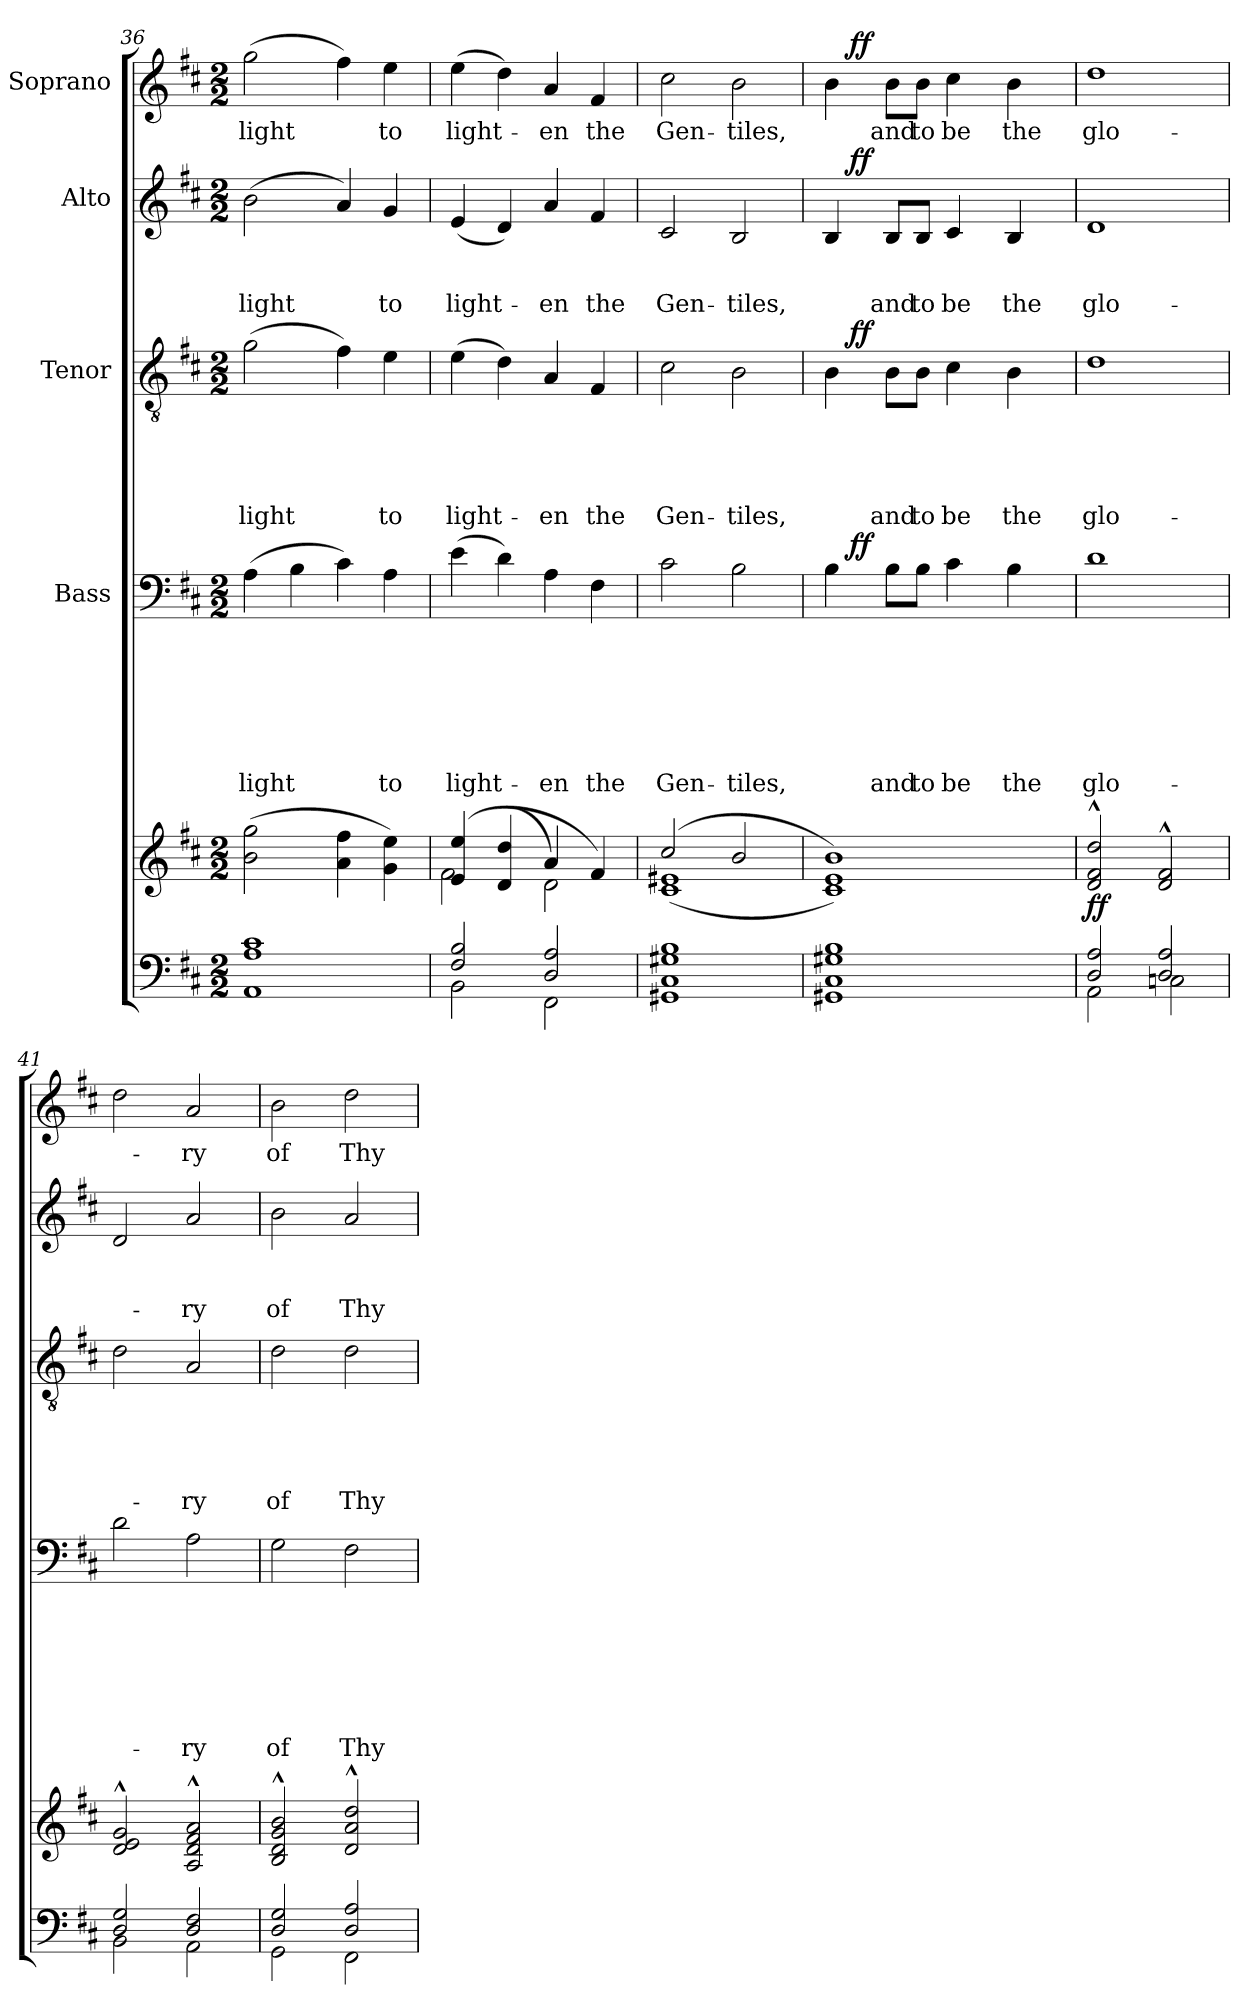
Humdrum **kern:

**kern	**kern	**dynam	**kern	**text	**text	**text	**text	**text	**text	**text	**dynam	**kern	**text	**text	**text	**text	**text	**dynam	**kern	**text	**text	**text	**dynam	**kern	**text	**dynam
*part5	*part5	*part5	*part4	*part4	*part4	*part4	*part4	*part4	*part4	*part4	*part4	*part3	*part3	*part3	*part3	*part3	*part3	*part3	*part2	*part2	*part2	*part2	*part2	*part1	*part1	*part1
*staff6	*staff5	*staff5/6	*staff4	*staff4	*staff4	*staff4	*staff4	*staff4	*staff4	*staff4	*staff4	*staff3	*staff3	*staff3	*staff3	*staff3	*staff3	*staff3	*staff2	*staff2	*staff2	*staff2	*staff2	*staff1	*staff1	*staff1
*	*	*	*I"Bass	*	*	*	*	*	*	*	*	*I"Tenor	*	*	*	*	*	*	*I"Alto	*	*	*	*	*I"Soprano	*	*
*clefF4	*clefG2	*	*clefF4	*	*	*	*	*	*	*	*	*clefGv2	*	*	*	*	*	*	*clefG2	*	*	*	*	*clefG2	*	*
*k[f#c#]	*k[f#c#]	*	*k[f#c#]	*	*	*	*	*	*	*	*	*k[f#c#]	*	*	*	*	*	*	*k[f#c#]	*	*	*	*	*k[f#c#]	*	*
*D:	*D:	*	*D:	*	*	*	*	*	*	*	*	*D:	*	*	*	*	*	*	*D:	*	*	*	*	*D:	*	*
*M2/2	*M2/2	*	*M2/2	*	*	*	*	*	*	*	*	*M2/2	*	*	*	*	*	*	*M2/2	*	*	*	*	*M2/2	*	*
=36	=36	=36	=36	=36	=36	=36	=36	=36	=36	=36	=36	=36	=36	=36	=36	=36	=36	=36	=36	=36	=36	=36	=36	=36	=36	=36
!	!	!	!	!	!	!	!	!	!	!LO:LY:b	!	!	!	!	!	!	!LO:LY:b	!	!	!	!	!LO:LY:b	!	!	!LO:LY:b	!
1AA 1A 1c#	(>2b\ 2gg\	.	(>4A\	.	.	.	.	.	.	light	.	(>2g\	.	.	.	.	light	.	(>2b\	.	.	light	.	(>2gg\	light	.
.	.	.	4B\	.	.	.	.	.	.	.	.	.	.	.	.	.	.	.	.	.	.	.	.	.	.	.
.	4a\ 4ff#\	.	4c#\)	.	.	.	.	.	.	.	.	4f#\)	.	.	.	.	.	.	4a/)	.	.	.	.	4ff#\)	.	.
!	!	!	!	!	!	!	!	!	!	!LO:LY:b	!	!	!	!	!	!	!LO:LY:b	!	!	!	!	!LO:LY:b	!	!	!LO:LY:b	!
.	4g\ 4ee\)	.	4A\	.	.	.	.	.	.	to	.	4e\	.	.	.	.	to	.	4g/	.	.	to	.	4ee\	to	.
=37	=37	=37	=37	=37	=37	=37	=37	=37	=37	=37	=37	=37	=37	=37	=37	=37	=37	=37	=37	=37	=37	=37	=37	=37	=37	=37
*^	*^	*	*	*	*	*	*	*	*	*	*	*	*	*	*	*	*	*	*	*	*	*	*	*	*	*
!	!	!	!	!	!	!	!	!	!	!	!	!LO:LY:b	!	!	!	!	!	!	!LO:LY:b	!	!	!	!	!LO:LY:b	!	!	!LO:LY:b	!
2F#/ 2B/	2BB\	(4e/ 4ee/	2f#\	.	(>4e\	.	.	.	.	.	.	light-	.	(>4e\	.	.	.	.	light-	.	(<4e/	.	.	light-	.	(>4ee\	light-	.
.	.	(<4d/ 4dd/	.	.	4d\)	.	.	.	.	.	.	.	.	4d\)	.	.	.	.	.	.	4d/)	.	.	.	.	4dd\)	.	.
!	!	!	!	!	!	!	!	!	!	!	!	!LO:LY:b	!	!	!	!	!	!	!LO:LY:b	!	!	!	!	!LO:LY:b	!	!	!LO:LY:b	!
2D/ 2A/	2FF#\	4a/	2d\)	.	4A\	.	.	.	.	.	.	-en	.	4A/	.	.	.	.	-en	.	4a/	.	.	-en	.	4a/	-en	.
!	!	!	!	!	!	!	!	!	!	!	!	!LO:LY:b	!	!	!	!	!	!	!LO:LY:b	!	!	!	!	!LO:LY:b	!	!	!LO:LY:b	!
.	.	4f#/)	.	.	4F#\	.	.	.	.	.	.	the	.	4F#/	.	.	.	.	the	.	4f#/	.	.	the	.	4f#/	the	.
*v	*v	*	*	*	*	*	*	*	*	*	*	*	*	*	*	*	*	*	*	*	*	*	*	*	*	*	*	*
!!LO:LB:g=z
=38	=38	=38	=38	=38	=38	=38	=38	=38	=38	=38	=38	=38	=38	=38	=38	=38	=38	=38	=38	=38	=38	=38	=38	=38	=38	=38	=38
!	!	!	!	!	!	!	!	!	!	!	!LO:LY:b	!	!	!	!	!	!	!LO:LY:b	!	!	!	!	!LO:LY:b	!	!	!LO:LY:b	!
1GG#X 1C# 1G#X 1B	(2cc#/	(<1c# 1e#X	.	2c#\	.	.	.	.	.	.	Gen-	.	2c#\	.	.	.	.	Gen-	.	2c#/	.	.	Gen-	.	2cc#\	Gen-	.
!	!	!	!	!	!	!	!	!	!	!	!LO:LY:b	!	!	!	!	!	!	!LO:LY:b	!	!	!	!	!LO:LY:b	!	!	!LO:LY:b	!
.	2b/	.	.	2B\	.	.	.	.	.	.	-tiles,	.	2B\	.	.	.	.	-tiles,	.	2B/	.	.	-tiles,	.	2b\	-tiles,	.
*	*v	*v	*	*	*	*	*	*	*	*	*	*	*	*	*	*	*	*	*	*	*	*	*	*	*	*	*
=39	=39	=39	=39	=39	=39	=39	=39	=39	=39	=39	=39	=39	=39	=39	=39	=39	=39	=39	=39	=39	=39	=39	=39	=39	=39	=39
*	*	*	*^	*	*	*	*	*	*	*	*	*^	*	*	*	*	*	*	*^	*	*	*	*	*^	*	*
1GG# 1C# 1G# 1B	1c# 1e 1b))	.	4B\	16.ryy	.	.	.	.	.	.	.	.	4B\	16.ryy	.	.	.	.	.	.	4B/	16.ryy	.	.	.	.	4b\	16.ryy	.	.
!	!	!	!	!	!	!	!	!	!	!	!	!LO:DY:a	!	!	!	!	!	!	!	!LO:DY:a	!	!	!	!	!	!LO:DY:a	!	!	!	!LO:DY:a
.	.	.	.	2ryy	.	.	.	.	.	.	.	ff	.	2ryy	.	.	.	.	.	ff	.	2ryy	.	.	.	ff	.	2ryy	.	ff
!	!	!	!	!	!	!	!	!	!	!	!LO:LY:b	!	!	!	!	!	!	!	!LO:LY:b	!	!	!	!	!	!LO:LY:b	!	!	!	!LO:LY:b	!
.	.	.	8B\L	.	.	.	.	.	.	.	and	.	8B\L	.	.	.	.	.	and	.	8B/L	.	.	.	and	.	8b\L	.	and	.
!	!	!	!	!	!	!	!	!	!	!	!LO:LY:b	!	!	!	!	!	!	!	!LO:LY:b	!	!	!	!	!	!LO:LY:b	!	!	!	!LO:LY:b	!
.	.	.	8B\J	.	.	.	.	.	.	.	to	.	8B\J	.	.	.	.	.	to	.	8B/J	.	.	.	to	.	8b\J	.	to	.
!	!	!	!	!	!	!	!	!	!	!	!LO:LY:b	!	!	!	!	!	!	!	!LO:LY:b	!	!	!	!	!	!LO:LY:b	!	!	!	!LO:LY:b	!
.	.	.	4c#\	.	.	.	.	.	.	.	be	.	4c#\	.	.	.	.	.	be	.	4c#/	.	.	.	be	.	4cc#\	.	be	.
.	.	.	.	4ryy	.	.	.	.	.	.	.	.	.	4ryy	.	.	.	.	.	.	.	4ryy	.	.	.	.	.	4ryy	.	.
!	!	!	!	!	!	!	!	!	!	!	!LO:LY:b	!	!	!	!	!	!	!	!LO:LY:b	!	!	!	!	!	!LO:LY:b	!	!	!	!LO:LY:b	!
.	.	.	4B\	.	.	.	.	.	.	.	the	.	4B\	.	.	.	.	.	the	.	4B/	.	.	.	the	.	4b\	.	the	.
.	.	.	.	8ryy	.	.	.	.	.	.	.	.	.	8ryy	.	.	.	.	.	.	.	8ryy	.	.	.	.	.	8ryy	.	.
.	.	.	.	32ryy	.	.	.	.	.	.	.	.	.	32ryy	.	.	.	.	.	.	.	32ryy	.	.	.	.	.	32ryy	.	.
=40	=40	=40	=40	=40	=40	=40	=40	=40	=40	=40	=40	=40	=40	=40	=40	=40	=40	=40	=40	=40	=40	=40	=40	=40	=40	=40	=40	=40	=40	=40
*^	*	*	*	*	*	*	*	*	*	*	*	*	*	*	*	*	*	*	*	*	*	*	*	*	*	*	*	*	*	*
!	!	!	!LO:DY:b	!	!	!	!	!	!	!	!	!LO:LY:b	!	!	!	!	!	!	!	!LO:LY:b	!	!	!	!	!	!LO:LY:b	!	!	!	!LO:LY:b	!
*	*	*	*	*v	*v	*	*	*	*	*	*	*	*	*	*	*	*	*	*	*	*	*v	*v	*	*	*	*	*v	*v	*	*
*	*	*	*	*	*	*	*	*	*	*	*	*	*v	*v	*	*	*	*	*	*	*	*	*	*	*	*	*	*
2D/ 2A/	2AA\	2d/^^< 2f#/^^< 2dd/^^<	ff	1d	.	.	.	.	.	.	glo-	.	1d	.	.	.	.	glo-	.	1d	.	.	glo-	.	1dd	glo-	.
2D/ 2A/	2Cn\	2d/^^< 2f#/^^<	.	.	.	.	.	.	.	.	.	.	.	.	.	.	.	.	.	.	.	.	.	.	.	.	.
=41	=41	=41	=41	=41	=41	=41	=41	=41	=41	=41	=41	=41	=41	=41	=41	=41	=41	=41	=41	=41	=41	=41	=41	=41	=41	=41	=41
2D/ 2G/	2BB\	2d/^^< 2e/^^< 2g/^^<	.	2d\	.	.	.	.	.	.	.	.	2d\	.	.	.	.	.	.	2d/	.	.	.	.	2dd\	.	.
!	!	!	!	!	!	!	!	!	!	!	!LO:LY:b	!	!	!	!	!	!	!LO:LY:b	!	!	!	!	!LO:LY:b	!	!	!LO:LY:b	!
2D/ 2F#/	2AA\	2A/^^< 2d/^^< 2f#/^^< 2a/^^<	.	2A\	.	.	.	.	.	.	-ry	.	2A/	.	.	.	.	-ry	.	2a/	.	.	-ry	.	2a/	-ry	.
=42	=42	=42	=42	=42	=42	=42	=42	=42	=42	=42	=42	=42	=42	=42	=42	=42	=42	=42	=42	=42	=42	=42	=42	=42	=42	=42	=42
!	!	!	!	!	!	!	!	!	!	!	!LO:LY:b	!	!	!	!	!	!	!LO:LY:b	!	!	!	!	!LO:LY:b	!	!	!LO:LY:b	!
2D/ 2G/	2GG\	2B/^^< 2d/^^< 2g/^^< 2b/^^<	.	2G\	.	.	.	.	.	.	of	.	2d\	.	.	.	.	of	.	2b\	.	.	of	.	2b\	of	.
!	!	!	!	!	!	!	!	!	!	!	!LO:LY:b	!	!	!	!	!	!	!LO:LY:b	!	!	!	!	!LO:LY:b	!	!	!LO:LY:b	!
2D/ 2A/	2FF#\	2d/^^< 2a/^^< 2dd/^^<	.	2F#\	.	.	.	.	.	.	Thy	.	2d\	.	.	.	.	Thy	.	2a/	.	.	Thy	.	2dd\	Thy	.
*v	*v	*	*	*	*	*	*	*	*	*	*	*	*	*	*	*	*	*	*	*	*	*	*	*	*	*	*
=	=	=	=	=	=	=	=	=	=	=	=	=	=	=	=	=	=	=	=	=	=	=	=	=	=	=
*-	*-	*-	*-	*-	*-	*-	*-	*-	*-	*-	*-	*-	*-	*-	*-	*-	*-	*-	*-	*-	*-	*-	*-	*-	*-	*-
